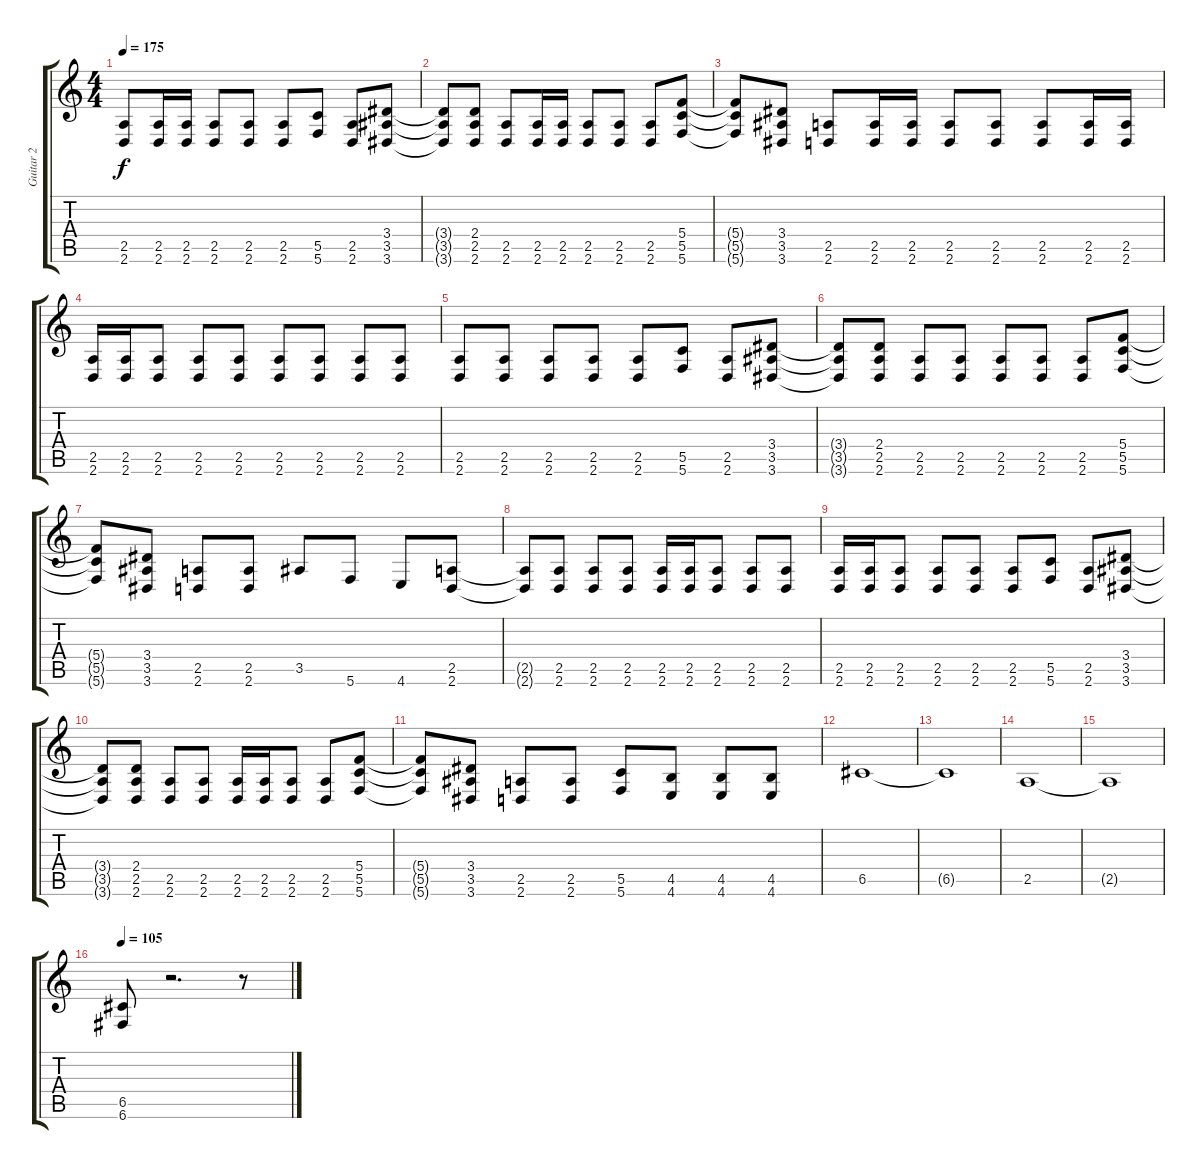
\track ("Guitar 2" "Guitar 2") {instrument distortionguitar}
\staff {score tabs}
\tuning (D4 A3 F3 C3 G2 C2) {hide}
\ts (4 4)
\tempo 175
\clef g2
\ks c
(2.5{t} 2.6{t}).8{dy f} (2.5 2.6).16 (2.5 2.6).16 (2.5 2.6).8 (2.5 2.6).8 (2.5 2.6).8 (5.5 5.6).8 (2.5 2.6).8 (3.4 3.5 3.6).8 |
(3.4{t} 3.5{t} 3.6{t}).8 (2.4 2.5 2.6).8 (2.5 2.6).8 (2.5 2.6).16 (2.5 2.6).16 (2.5 2.6).8 (2.5 2.6).8 (2.5 2.6).8 (5.4 5.5 5.6).8 |
(5.4{t} 5.5{t} 5.6{t}).8 (3.4 3.5 3.6).8 (2.5 2.6).8 (2.5 2.6).16 (2.5 2.6).16 (2.5 2.6).8 (2.5 2.6).8 (2.5 2.6).8 (2.5 2.6).16 (2.5 2.6).16 |
(2.5 2.6).16 (2.5 2.6).16 (2.5 2.6).8 (2.5 2.6).8 (2.5 2.6).8 (2.5 2.6).8 (2.5 2.6).8 (2.5 2.6).8 (2.5 2.6).8 |
(2.5 2.6).8 (2.5 2.6).8 (2.5 2.6).8 (2.5 2.6).8 (2.5 2.6).8 (5.5 5.6).8 (2.5 2.6).8 (3.4 3.5 3.6).8 |
(3.4{t} 3.5{t} 3.6{t}).8 (2.4 2.5 2.6).8 (2.5 2.6).8 (2.5 2.6).8 (2.5 2.6).8 (2.5 2.6).8 (2.5 2.6).8 (5.4 5.5 5.6).8 |
(5.4{t} 5.5{t} 5.6{t}).8 (3.4 3.5 3.6).8 (2.5 2.6).8 (2.5 2.6).8 3.5.8 5.6.8 4.6.8 (2.5 2.6).8 |
(2.5{t} 2.6{t}).8 (2.5 2.6).8 (2.5 2.6).8 (2.5 2.6).8 (2.5 2.6).16 (2.5 2.6).16 (2.5 2.6).8 (2.5 2.6).8 (2.5 2.6).8 |
(2.5 2.6).16 (2.5 2.6).16 (2.5 2.6).8 (2.5 2.6).8 (2.5 2.6).8 (2.5 2.6).8 (5.5 5.6).8 (2.5 2.6).8 (3.4 3.5 3.6).8 |
(3.4{t} 3.5{t} 3.6{t}).8 (2.4 2.5 2.6).8 (2.5 2.6).8 (2.5 2.6).8 (2.5 2.6).16 (2.5 2.6).16 (2.5 2.6).8 (2.5 2.6).8 (5.4 5.5 5.6).8 |
(5.4{t} 5.5{t} 5.6{t}).8 (3.4 3.5 3.6).8 (2.5 2.6).8 (2.5 2.6).8 (5.5 5.6).8 (4.5 4.6).8 (4.5 4.6).8 (4.5 4.6).8 |
6.5.1 |
6.5{t}.1 |
2.5.1 |
2.5{t}.1 |
\tempo 105
(6.5 6.6).8 r.2{d} r.8
